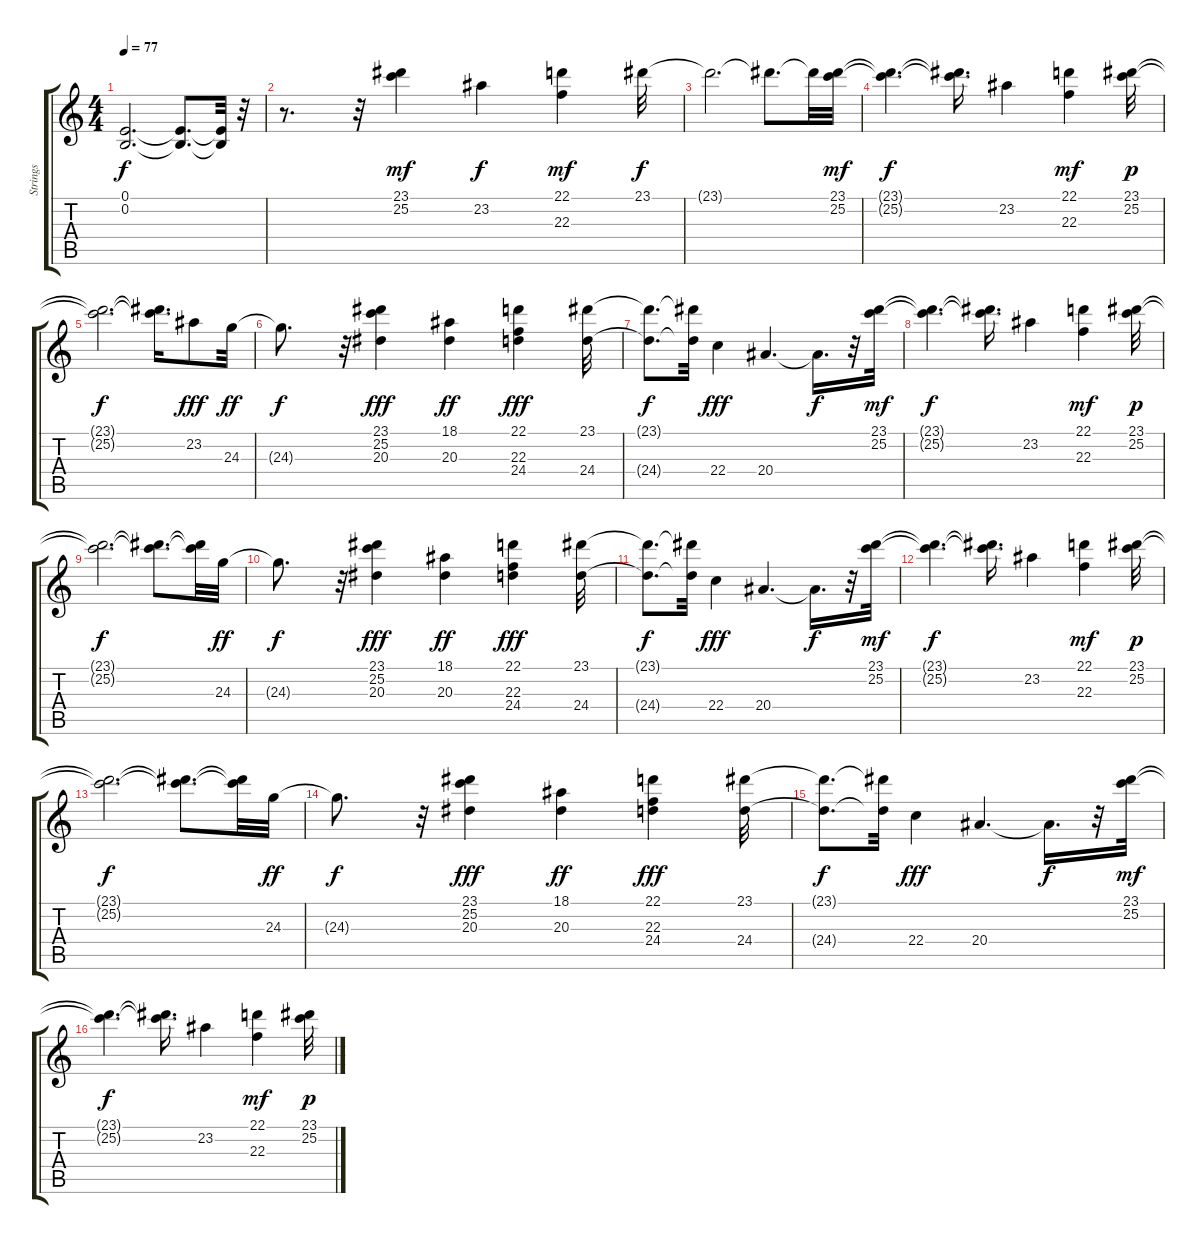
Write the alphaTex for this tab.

\track ("Strings" "Strings") {instrument stringensemble2}
\staff {score tabs}
\tuning (E4 B3 G3 D3 A2 E2) {hide}
\ts (4 4)
\tempo 77
\clef g2
\ks c
(0.1 0.2).2{d dy f instrument stringensemble2} (0.1{t} 0.2{t}).8{d} (0.1{t} 0.2{t}).32 r.32 |
r.8{d} r.32 (23.1 25.2).4{dy mf} 23.2.4{dy f} (22.1 22.3).4{dy mf} 23.1.32{dy f} |
23.1{t}.2{d} 23.1{t}.8{d} 23.1{t}.32 (23.1 25.2).32{dy mf} |
(23.1{t} 25.2{t}).4{d dy f} (23.1{t} 25.2{t}).16{d} 23.2.4 (22.1 22.3).4{dy mf} (23.1 25.2).32{dy p} |
(23.1{t} 25.2{t}).2{d dy f} (23.1{t} 25.2{t}).16{d} 23.2.8{dy fff} 24.3.32{dy ff} |
24.3{t}.8{d dy f} r.32 (23.1 25.2 20.3).4{dy fff} (18.1 20.3).4{dy ff} (22.1 22.3 24.4).4{dy fff} (23.1 24.4).32 |
(23.1{t} 24.4{t}).8{d dy f} (23.1{t} 24.4{t}).32 22.4.4{dy fff} 20.4.4{d} 20.4{t}.16{d dy f} r.32 (23.1 25.2).32{dy mf} |
(23.1{t} 25.2{t}).4{d dy f} (23.1{t} 25.2{t}).16{d} 23.2.4 (22.1 22.3).4{dy mf} (23.1 25.2).32{dy p} |
(23.1{t} 25.2{t}).2{d dy f} (23.1{t} 25.2{t}).8{d} (23.1{t} 25.2{t}).32 24.3.32{dy ff} |
24.3{t}.8{d dy f} r.32 (23.1 25.2 20.3).4{dy fff} (18.1 20.3).4{dy ff} (22.1 22.3 24.4).4{dy fff} (23.1 24.4).32 |
(23.1{t} 24.4{t}).8{d dy f} (23.1{t} 24.4{t}).32 22.4.4{dy fff} 20.4.4{d} 20.4{t}.16{d dy f} r.32 (23.1 25.2).32{dy mf} |
(23.1{t} 25.2{t}).4{d dy f} (23.1{t} 25.2{t}).16{d} 23.2.4 (22.1 22.3).4{dy mf} (23.1 25.2).32{dy p} |
(23.1{t} 25.2{t}).2{d dy f} (23.1{t} 25.2{t}).8{d} (23.1{t} 25.2{t}).32 24.3.32{dy ff} |
24.3{t}.8{d dy f} r.32 (23.1 25.2 20.3).4{dy fff} (18.1 20.3).4{dy ff} (22.1 22.3 24.4).4{dy fff} (23.1 24.4).32 |
(23.1{t} 24.4{t}).8{d dy f} (23.1{t} 24.4{t}).32 22.4.4{dy fff} 20.4.4{d} 20.4{t}.16{d dy f} r.32 (23.1 25.2).32{dy mf} |
(23.1{t} 25.2{t}).4{d dy f} (23.1{t} 25.2{t}).16{d} 23.2.4 (22.1 22.3).4{dy mf} (23.1 25.2).32{dy p}
